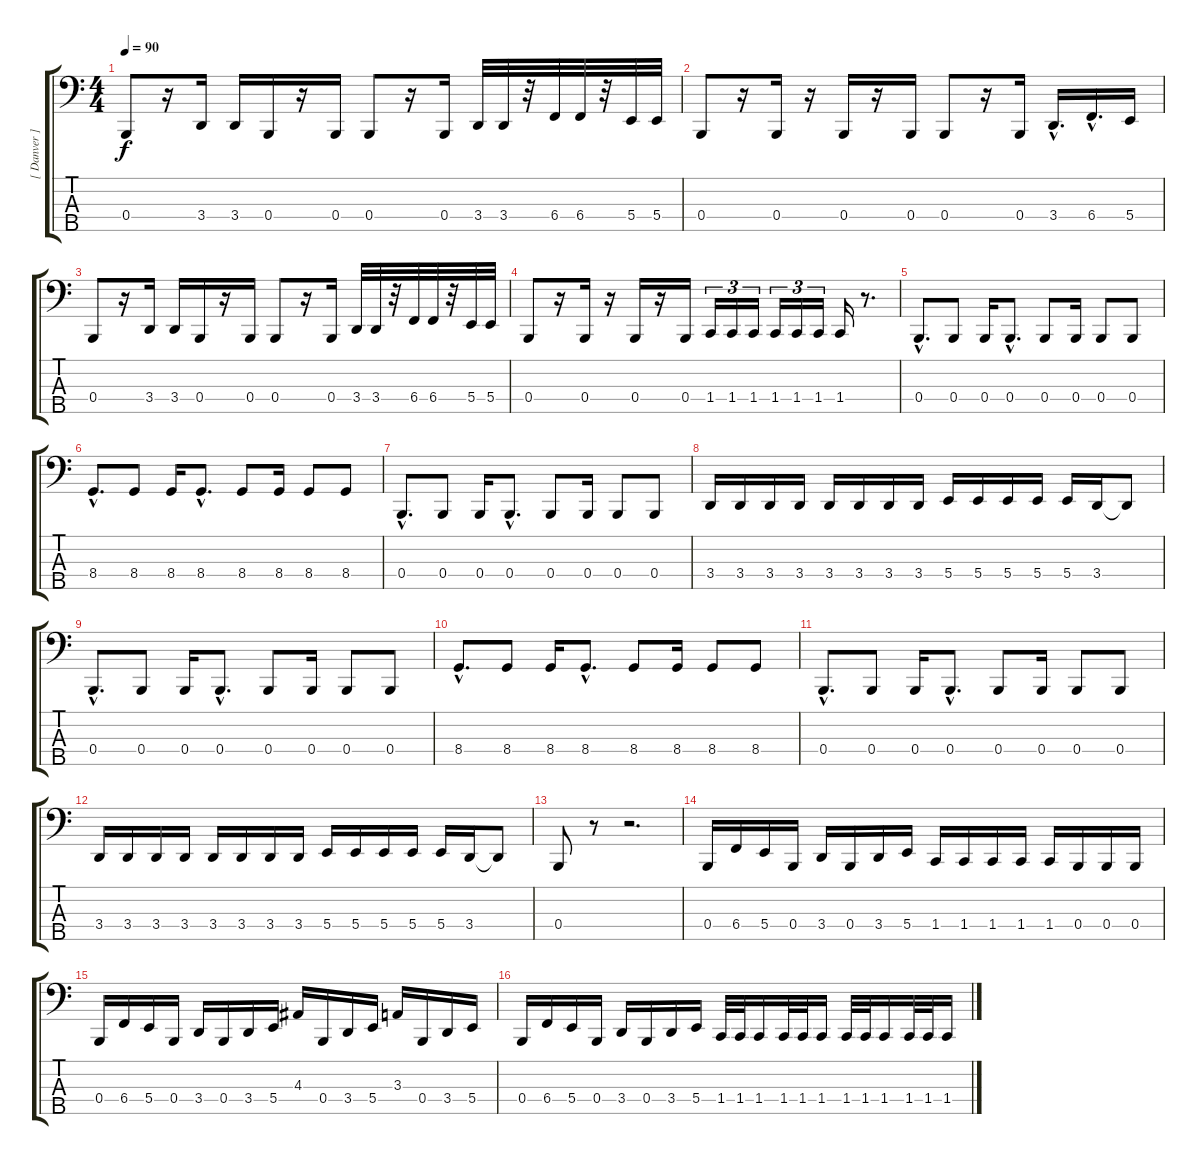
\track ("[ Danver ]" "[ Danver ]") {instrument electricbasspick}
\staff {score tabs}
\tuning (E2 B1 Gb1 B0 Ab0) {hide}
\ts (4 4)
\tempo 90
\clef f4
\ks c
0.4.8{dy f} r.16 3.4.16 3.4.16 0.4.16 r.16 0.4.16 0.4.8 r.16 0.4.16 3.4.32 3.4.32 r.32 6.4.32 6.4.32 r.32 5.4.32 5.4.32 |
0.4.8 r.16 0.4.16 r.16 0.4.16 r.16 0.4.16 0.4.8 r.16 0.4.16 3.4{hac}.16{d} 6.4{hac}.16{d} 5.4.16 |
0.4.8 r.16 3.4.16 3.4.16 0.4.16 r.16 0.4.16 0.4.8 r.16 0.4.16 3.4.32 3.4.32 r.32 6.4.32 6.4.32 r.32 5.4.32 5.4.32 |
0.4.8 r.16 0.4.16 r.16 0.4.16 r.16 0.4.16 1.4.16{tu (3 2)} 1.4.16{tu (3 2)} 1.4.16{tu (3 2)} 1.4.16{tu (3 2)} 1.4.16{tu (3 2)} 1.4.16{tu (3 2)} 1.4.16 r.8{d} |
0.4{hac}.8{d} 0.4.8 0.4.16 0.4{hac}.8{d} 0.4.8 0.4.16 0.4.8 0.4.8 |
8.4{hac}.8{d} 8.4.8 8.4.16 8.4{hac}.8{d} 8.4.8 8.4.16 8.4.8 8.4.8 |
0.4{hac}.8{d} 0.4.8 0.4.16 0.4{hac}.8{d} 0.4.8 0.4.16 0.4.8 0.4.8 |
3.4.16 3.4.16 3.4.16 3.4.16 3.4.16 3.4.16 3.4.16 3.4.16 5.4.16 5.4.16 5.4.16 5.4.16 5.4.16 3.4.16 3.4{t}.8 |
0.4{hac}.8{d} 0.4.8 0.4.16 0.4{hac}.8{d} 0.4.8 0.4.16 0.4.8 0.4.8 |
8.4{hac}.8{d} 8.4.8 8.4.16 8.4{hac}.8{d} 8.4.8 8.4.16 8.4.8 8.4.8 |
0.4{hac}.8{d} 0.4.8 0.4.16 0.4{hac}.8{d} 0.4.8 0.4.16 0.4.8 0.4.8 |
3.4.16 3.4.16 3.4.16 3.4.16 3.4.16 3.4.16 3.4.16 3.4.16 5.4.16 5.4.16 5.4.16 5.4.16 5.4.16 3.4.16 3.4{t}.8 |
0.4.8 r.8 r.2{d} |
0.4.16 6.4.16 5.4.16 0.4.16 3.4.16 0.4.16 3.4.16 5.4.16 1.4.16 1.4.16 1.4.16 1.4.16 1.4.16 0.4.16 0.4.16 0.4.16 |
0.4.16 6.4.16 5.4.16 0.4.16 3.4.16 0.4.16 3.4.16 5.4.16 4.3.16 0.4.16 3.4.16 5.4.16 3.3.16 0.4.16 3.4.16 5.4.16 |
0.4.16 6.4.16 5.4.16 0.4.16 3.4.16 0.4.16 3.4.16 5.4.16 1.4.32 1.4.32 1.4.16 1.4.32 1.4.32 1.4.16 1.4.32 1.4.32 1.4.16 1.4.32 1.4.32 1.4.16
